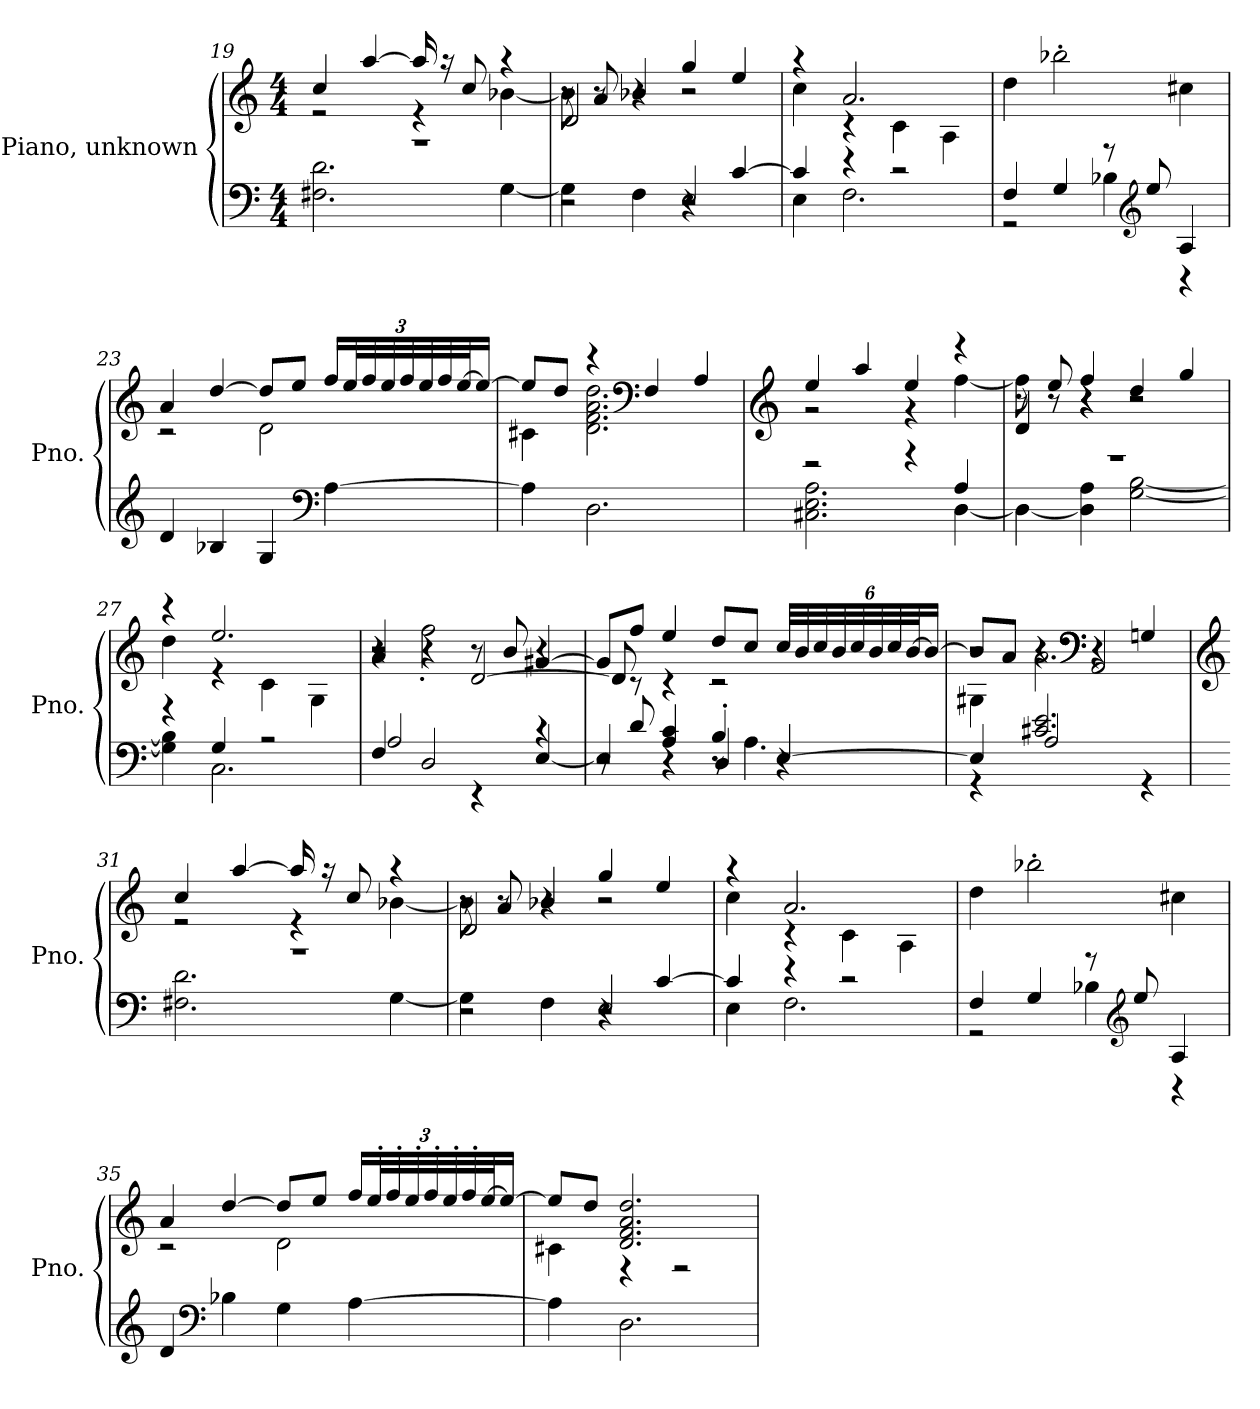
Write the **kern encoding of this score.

**kern	**kern
*part1	*part1
*staff2	*staff1
*I"Piano, unknown	*
*I'Pno.	*
!!LO:LB:g=z
*clefF4	*clefG2
*k[]	*k[]
*M4/4	*M4/4
=19	=19
*^	*^
1r	2.F#X\ 2.d\	4cc/	2r
.	.	[4aa/	.
.	.	16aa/]	4r
.	.	16r	.
.	.	8cc/	.
.	[4G\	4r	[4b-X\
=20	=20	=20	=20
*	*^	*	*^
2r	4G\]	2r	8r	8b-\]	2d/
.	.	.	8a/	8r	.
.	4F\	.	4b-X/	4r	.
4r	2r	2E/	4gg/	2r	2r
[4c/	.	.	4ee/	.	.
*	*v	*v	*	*	*
*	*	*	*v	*v
=21	=21	=21	=21
4c/]	4E\	4r	4cc\
4r	2.F\	2.a/	4r
2r	.	.	4c\
.	.	.	4A\
*	*	*v	*v
=22	=22	=22
4F/	2r	4dd\
4G/	.	2bb-X'\
8r	4B-X\	.
*clefG2	*	*
8ee/	.	.
4A/	4r	4cc#X\
*v	*v	*
!!LO:PB:g=z
=23	=23
*	*^
4d/	4a/	2r
4B-X/	[4dd/	.
4G/	8dd/L]	2d\
.	8ee/J	.
*clefF4	*	*
*	*Xbrackettup	*
[4A\	24ff/LL	.
.	48ee/L	.
.	48ff/	.
.	48ee/	.
.	48ff/	.
.	48ee/	.
.	48ff/	.
.	[48ee/J	.
.	16ee/JJ_	.
=24	=24	=24
4A\]	8ee/L]	4c#X\
.	8dd/J	.
2.D\	4r	2.d\ 2.f\ 2.a\ 2.dd\
*	*clefF4	*
.	4F/	.
.	4A/	.
=25	=25	=25
*	*clefG2	*
*^	*	*
2r	2.C#X\ 2.E\ 2.A\	4ee/	2r
.	.	4aa/	.
4r	.	4ee/	4r
4A/	[4D\	4r	[4ff\
=26	=26	=26	=26
*	*	*	*^
1r	4D\_	8r	8ff\]	4d/
.	.	8ee/	8r	.
.	4D\] 4A\	4ff/	4r	4r
.	[2G\ [2B\	4dd/	2r	2r
.	.	4gg/	.	.
*	*	*	*v	*v
=27	=27	=27	=27
4r	4G\] 4B\]	4r	4dd\
4G/	2.C\	2.ee/	4r
2r	.	.	4c\
.	.	.	4G\
!!LO:LB:g=z
=28	=28	=28	=28
*	*	*	*^
4F/	2A/	4a/	4r	2r
2D/	.	4r	2ff'\	.
.	4r	8r	.	[2d/
.	.	8b/	.	.
4r	[4E/	[4g#X/	4r	.
*	*	*	*v	*v
=29	=29	=29	=29
*	*^	*	*
8r	2r	4E/]	8g#/L]	8d/]
8d/	.	.	8ff/J	8r
4A/ 4c/	.	4r	4ee/	4r
4B'/	8r	4D/	8dd/L	2r
.	4.A\	.	8cc/J	.
[4E/	.	4r	32cc/LLL	.
.	.	.	32b/	.
.	.	.	48cc/	.
.	.	.	48b/	.
.	.	.	48cc/	.
.	.	.	48b/	.
.	.	.	48cc/	.
.	.	.	[48b/J	.
.	.	.	16b/JJ_	.
*	*v	*v	*	*
=30	=30	=30	=30
*	*	*	*^
4E/]	4r	8b/L]	4G#X\	2r
.	.	8a/J	.	.
2.c#X/ 2.e/	2A/	4r	2.a\	.
*	*	*clefF4	*	*
.	.	4r	.	2AA/
.	4r	4Gn/	.	.
*	*	*v	*v	*v
=31	=31	=31
*	*	*clefG2
*	*	*^
1r	2.F#X\ 2.d\	4cc/	2r
.	.	[4aa/	.
.	.	16aa/]	4r
.	.	16r	.
.	.	8cc/	.
.	[4G\	4r	[4b-X\
!!LO:LB:g=z
=32	=32	=32	=32
*	*^	*	*^
2r	4G\]	2r	8r	8b-\]	2d/
.	.	.	8a/	8r	.
.	4F\	.	4b-X/	4r	.
4r	2r	2E/	4gg/	2r	2r
[4c/	.	.	4ee/	.	.
*	*v	*v	*	*	*
*	*	*	*v	*v
=33	=33	=33	=33
4c/]	4E\	4r	4cc\
4r	2.F\	2.a/	4r
2r	.	.	4c\
.	.	.	4A\
*	*	*v	*v
=34	=34	=34
4F/	2r	4dd\
4G/	.	2bb-X'\
8r	4B-X\	.
*clefG2	*	*
8ee/	.	.
4A/	4r	4cc#X\
*v	*v	*
=35	=35
*	*^
4d/	4a/	2r
*clefF4	*	*
4B-X\	[4dd/	.
4G\	8dd/L]	2d\
.	8ee/J	.
[4A\	24ff/LL	.
.	48ee'/L	.
.	48ff'/	.
.	48ee'/	.
.	48ff'/	.
.	48ee'/	.
.	48ff'/	.
.	[48ee/J	.
.	16ee/JJ_	.
!!LO:LB:g=z	!!
=36	=36	=36
4A\]	8ee/L]	4c#X\
.	8dd/J	.
2.D\	2.d/ 2.f/ 2.a/ 2.dd/	4r
.	.	2r
*	*v	*v
=	=
*-	*-
